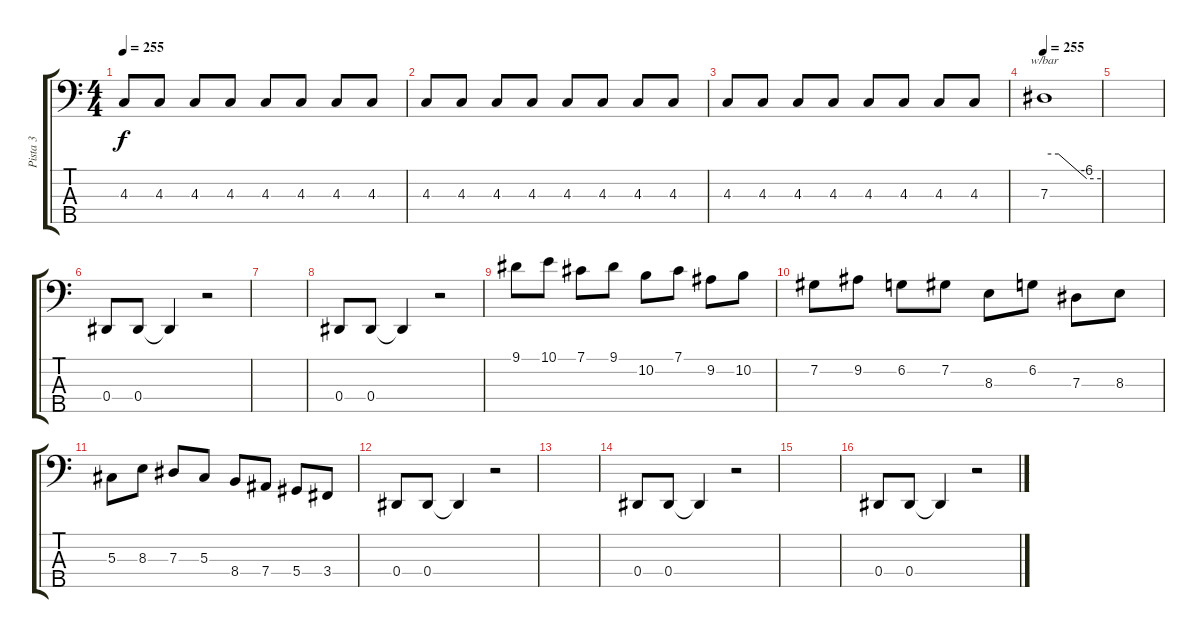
\track ("Pista 3" "Pista 3") {instrument electricbassfinger}
\staff {score tabs}
\tuning (Gb2 Db2 Ab1 Eb1 Bb0) {hide}
\ts (4 4)
\tempo 255
\clef f4
\ks c
4.3.8{dy f} 4.3.8 4.3.8 4.3.8 4.3.8 4.3.8 4.3.8 4.3.8 |
4.3.8 4.3.8 4.3.8 4.3.8 4.3.8 4.3.8 4.3.8 4.3.8 |
4.3.8 4.3.8 4.3.8 4.3.8 4.3.8 4.3.8 4.3.8 4.3.8 |
\tempo 255
7.3.1{tbe (custom default 0 0 15 0 45 -24 60 -24) volume 16 instrument electricbassfinger} |
|
0.4.8 0.4.8 0.4{t}.4 r.2 |
|
0.4.8 0.4.8 0.4{t}.4 r.2 |
9.1.8 10.1.8 7.1.8 9.1.8 10.2.8 7.1.8 9.2.8 10.2.8 |
7.2.8 9.2.8 6.2.8 7.2.8 8.3.8 6.2.8 7.3.8 8.3.8 |
5.3.8 8.3.8 7.3.8 5.3.8 8.4.8 7.4.8 5.4.8 3.4.8 |
0.4.8 0.4.8 0.4{t}.4 r.2 |
|
0.4.8 0.4.8 0.4{t}.4 r.2 |
|
0.4.8 0.4.8 0.4{t}.4 r.2
